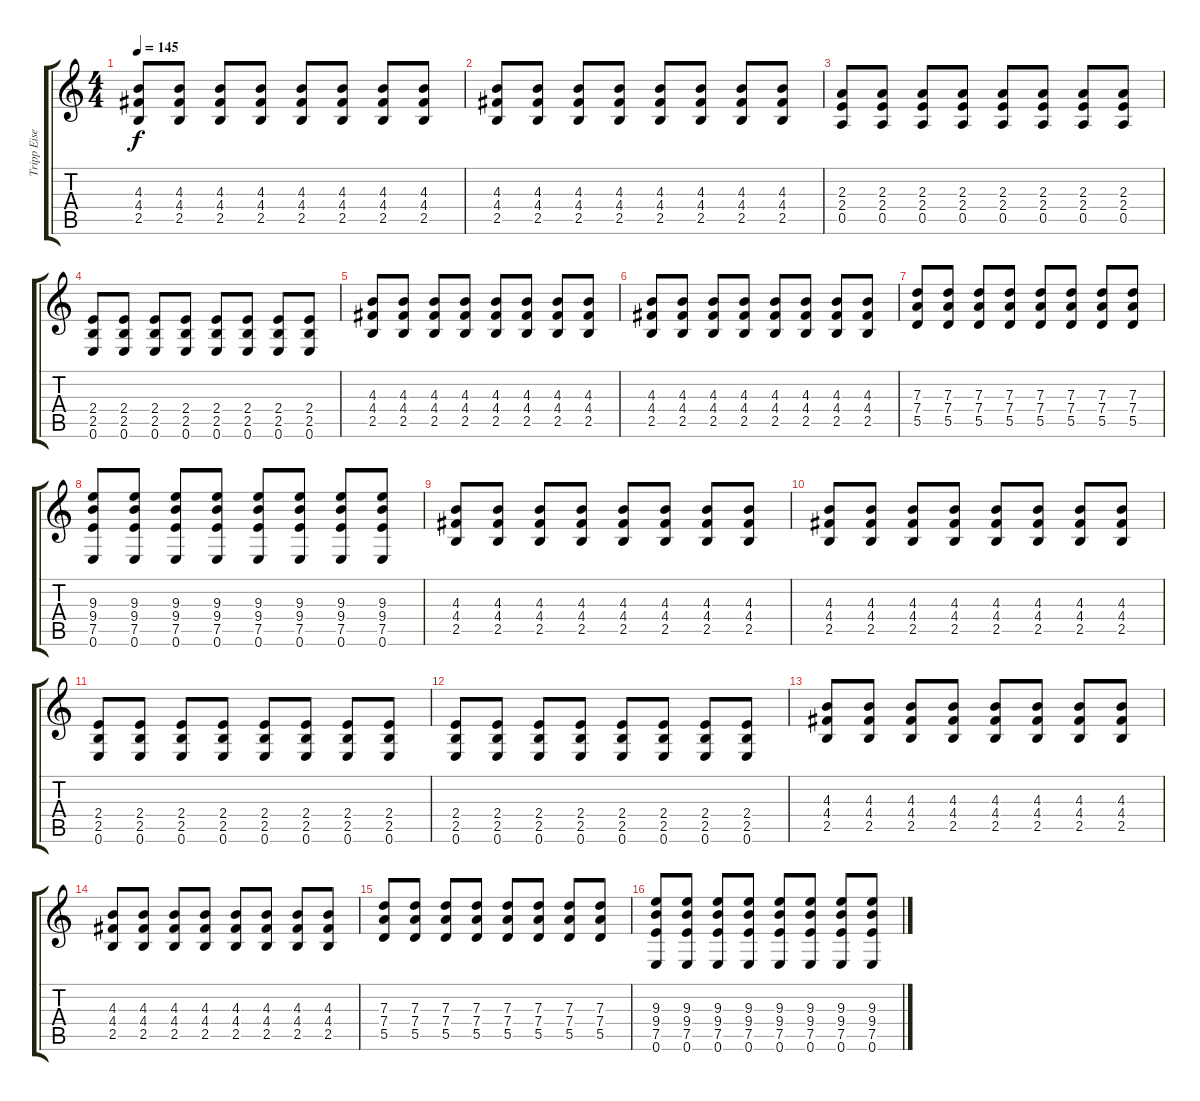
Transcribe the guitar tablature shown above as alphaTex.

\track ("Tripp Eisen" "Tripp Eise") {instrument overdrivenguitar}
\staff {score tabs}
\tuning (E4 B3 G3 D3 A2 E2) {hide}
\ts (4 4)
\tempo 145
\clef g2
\ks c
(4.3 4.4 2.5).8{dy f} (4.3 4.4 2.5).8 (4.3 4.4 2.5).8 (4.3 4.4 2.5).8 (4.3 4.4 2.5).8 (4.3 4.4 2.5).8 (4.3 4.4 2.5).8 (4.3 4.4 2.5).8 |
(4.3 4.4 2.5).8 (4.3 4.4 2.5).8 (4.3 4.4 2.5).8 (4.3 4.4 2.5).8 (4.3 4.4 2.5).8 (4.3 4.4 2.5).8 (4.3 4.4 2.5).8 (4.3 4.4 2.5).8 |
(2.3 2.4 0.5).8 (2.3 2.4 0.5).8 (2.3 2.4 0.5).8 (2.3 2.4 0.5).8 (2.3 2.4 0.5).8 (2.3 2.4 0.5).8 (2.3 2.4 0.5).8 (2.3 2.4 0.5).8 |
(2.4 2.5 0.6).8 (2.4 2.5 0.6).8 (2.4 2.5 0.6).8 (2.4 2.5 0.6).8 (2.4 2.5 0.6).8 (2.4 2.5 0.6).8 (2.4 2.5 0.6).8 (2.4 2.5 0.6).8 |
(4.3 4.4 2.5).8 (4.3 4.4 2.5).8 (4.3 4.4 2.5).8 (4.3 4.4 2.5).8 (4.3 4.4 2.5).8 (4.3 4.4 2.5).8 (4.3 4.4 2.5).8 (4.3 4.4 2.5).8 |
(4.3 4.4 2.5).8 (4.3 4.4 2.5).8 (4.3 4.4 2.5).8 (4.3 4.4 2.5).8 (4.3 4.4 2.5).8 (4.3 4.4 2.5).8 (4.3 4.4 2.5).8 (4.3 4.4 2.5).8 |
(7.3 7.4 5.5).8 (7.3 7.4 5.5).8 (7.3 7.4 5.5).8 (7.3 7.4 5.5).8 (7.3 7.4 5.5).8 (7.3 7.4 5.5).8 (7.3 7.4 5.5).8 (7.3 7.4 5.5).8 |
(9.3 9.4 7.5 0.6).8 (9.3 9.4 7.5 0.6).8 (9.3 9.4 7.5 0.6).8 (9.3 9.4 7.5 0.6).8 (9.3 9.4 7.5 0.6).8 (9.3 9.4 7.5 0.6).8 (9.3 9.4 7.5 0.6).8 (9.3 9.4 7.5 0.6).8 |
(4.3 4.4 2.5).8 (4.3 4.4 2.5).8 (4.3 4.4 2.5).8 (4.3 4.4 2.5).8 (4.3 4.4 2.5).8 (4.3 4.4 2.5).8 (4.3 4.4 2.5).8 (4.3 4.4 2.5).8 |
(4.3 4.4 2.5).8 (4.3 4.4 2.5).8 (4.3 4.4 2.5).8 (4.3 4.4 2.5).8 (4.3 4.4 2.5).8 (4.3 4.4 2.5).8 (4.3 4.4 2.5).8 (4.3 4.4 2.5).8 |
(2.4 2.5 0.6).8 (2.4 2.5 0.6).8 (2.4 2.5 0.6).8 (2.4 2.5 0.6).8 (2.4 2.5 0.6).8 (2.4 2.5 0.6).8 (2.4 2.5 0.6).8 (2.4 2.5 0.6).8 |
(2.4 2.5 0.6).8 (2.4 2.5 0.6).8 (2.4 2.5 0.6).8 (2.4 2.5 0.6).8 (2.4 2.5 0.6).8 (2.4 2.5 0.6).8 (2.4 2.5 0.6).8 (2.4 2.5 0.6).8 |
(4.3 4.4 2.5).8 (4.3 4.4 2.5).8 (4.3 4.4 2.5).8 (4.3 4.4 2.5).8 (4.3 4.4 2.5).8 (4.3 4.4 2.5).8 (4.3 4.4 2.5).8 (4.3 4.4 2.5).8 |
(4.3 4.4 2.5).8 (4.3 4.4 2.5).8 (4.3 4.4 2.5).8 (4.3 4.4 2.5).8 (4.3 4.4 2.5).8 (4.3 4.4 2.5).8 (4.3 4.4 2.5).8 (4.3 4.4 2.5).8 |
(7.3 7.4 5.5).8 (7.3 7.4 5.5).8 (7.3 7.4 5.5).8 (7.3 7.4 5.5).8 (7.3 7.4 5.5).8 (7.3 7.4 5.5).8 (7.3 7.4 5.5).8 (7.3 7.4 5.5).8 |
(9.3 9.4 7.5 0.6).8 (9.3 9.4 7.5 0.6).8 (9.3 9.4 7.5 0.6).8 (9.3 9.4 7.5 0.6).8 (9.3 9.4 7.5 0.6).8 (9.3 9.4 7.5 0.6).8 (9.3 9.4 7.5 0.6).8 (9.3 9.4 7.5 0.6).8
